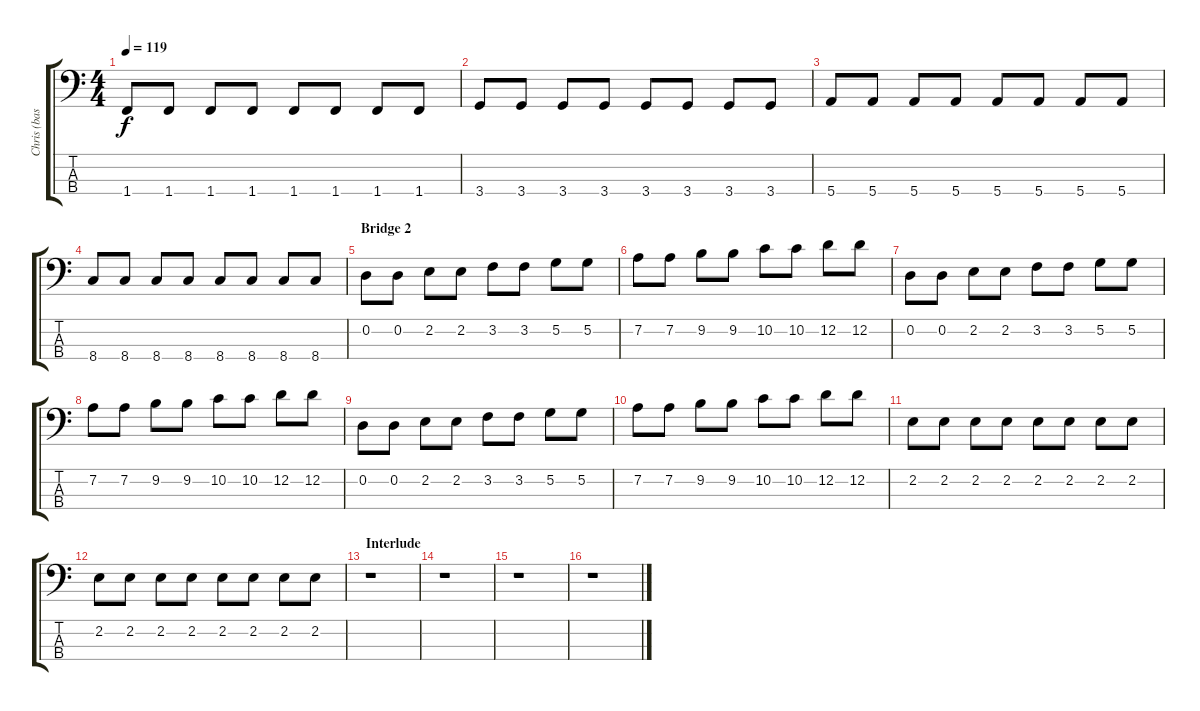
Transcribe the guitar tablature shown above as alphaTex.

\track ("Chris (bass OD)" "Chris (bas") {instrument overdrivenguitar}
\staff {score tabs}
\tuning (G2 D2 A1 E1) {hide}
\ts (4 4)
\tempo 119
\clef f4
\ks c
1.4.8{dy f} 1.4.8 1.4.8 1.4.8 1.4.8 1.4.8 1.4.8 1.4.8 |
3.4.8 3.4.8 3.4.8 3.4.8 3.4.8 3.4.8 3.4.8 3.4.8 |
5.4.8 5.4.8 5.4.8 5.4.8 5.4.8 5.4.8 5.4.8 5.4.8 |
8.4.8 8.4.8 8.4.8 8.4.8 8.4.8 8.4.8 8.4.8 8.4.8 |
\section ("" "Bridge 2")
0.2.8 0.2.8 2.2.8 2.2.8 3.2.8 3.2.8 5.2.8 5.2.8 |
7.2.8 7.2.8 9.2.8 9.2.8 10.2.8 10.2.8 12.2.8 12.2.8 |
0.2.8 0.2.8 2.2.8 2.2.8 3.2.8 3.2.8 5.2.8 5.2.8 |
7.2.8 7.2.8 9.2.8 9.2.8 10.2.8 10.2.8 12.2.8 12.2.8 |
0.2.8 0.2.8 2.2.8 2.2.8 3.2.8 3.2.8 5.2.8 5.2.8 |
7.2.8 7.2.8 9.2.8 9.2.8 10.2.8 10.2.8 12.2.8 12.2.8 |
2.2.8 2.2.8 2.2.8 2.2.8 2.2.8 2.2.8 2.2.8 2.2.8 |
2.2.8 2.2.8 2.2.8 2.2.8 2.2.8 2.2.8 2.2.8 2.2.8 |
\section ("" "Interlude")
r.1 |
r.1 |
r.1 |
r.1
